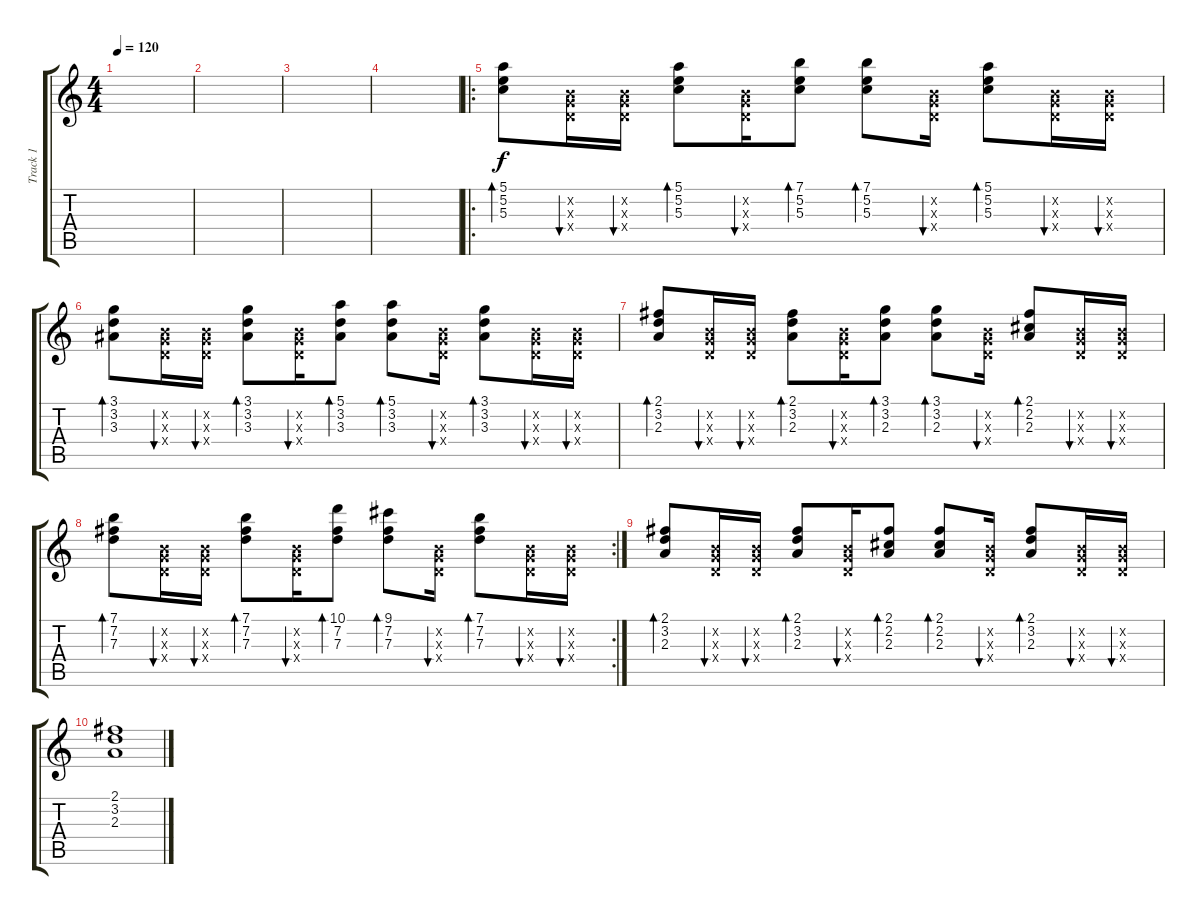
\track ("Track 1" "Track 1") {instrument acousticguitarsteel}
\staff {score tabs}
\tuning (E4 B3 G3 D3 A2 E2) {hide}
\ts (4 4)
\tempo 120
\clef g2
\ks c
|
|
|
|
\ro
(5.1 5.2 5.3).8{bd 60} (0.2{x} 0.3{x} 0.4{x}).16{bu 60} (0.2{x} 0.3{x} 0.4{x}).16{bu 60} (5.1 5.2 5.3).8{bd 60} (0.2{x} 0.3{x} 0.4{x}).16{bu 60} (7.1 5.2 5.3).8{bd 60} (7.1 5.2 5.3).8{bd 60} (0.2{x} 0.3{x} 0.4{x}).16{bu 60} (5.1 5.2 5.3).8{bd 60} (0.2{x} 0.3{x} 0.4{x}).16{bu 60} (0.2{x} 0.3{x} 0.4{x}).16{bu 60} |
(3.1 3.2 3.3).8{bd 60} (0.2{x} 0.3{x} 0.4{x}).16{bu 60} (0.2{x} 0.3{x} 0.4{x}).16{bu 60} (3.1 3.2 3.3).8{bd 60} (0.2{x} 0.3{x} 0.4{x}).16{bu 60} (5.1 3.2 3.3).8{bd 60} (5.1 3.2 3.3).8{bd 60} (0.2{x} 0.3{x} 0.4{x}).16{bu 60} (3.1 3.2 3.3).8{bd 60} (0.2{x} 0.3{x} 0.4{x}).16{bu 60} (0.2{x} 0.3{x} 0.4{x}).16{bu 60} |
(2.1 3.2 2.3).8{bd 60} (0.2{x} 0.3{x} 0.4{x}).16{bu 60} (0.2{x} 0.3{x} 0.4{x}).16{bu 60} (2.1 3.2 2.3).8{bd 60} (0.2{x} 0.3{x} 0.4{x}).16{bu 60} (3.1 3.2 2.3).8{bd 60} (3.1 3.2 2.3).8{bd 60} (0.2{x} 0.3{x} 0.4{x}).16{bu 60} (2.1 2.2 2.3).8{bd 60} (0.2{x} 0.3{x} 0.4{x}).16{bu 60} (0.2{x} 0.3{x} 0.4{x}).16{bu 60} |
\rc 2
(7.1 7.2 7.3).8{bd 60} (0.2{x} 0.3{x} 0.4{x}).16{bu 60} (0.2{x} 0.3{x} 0.4{x}).16{bu 60} (7.1 7.2 7.3).8{bd 60} (0.2{x} 0.3{x} 0.4{x}).16{bu 60} (10.1 7.2 7.3).8{bd 60} (9.1 7.2 7.3).8{bd 60} (0.2{x} 0.3{x} 0.4{x}).16{bu 60} (7.1 7.2 7.3).8{bd 60} (0.2{x} 0.3{x} 0.4{x}).16{bu 60} (0.2{x} 0.3{x} 0.4{x}).16{bu 60} |
(2.1 3.2 2.3).8{bd 60} (0.2{x} 0.3{x} 0.4{x}).16{bu 60} (0.2{x} 0.3{x} 0.4{x}).16{bu 60} (2.1 3.2 2.3).8{bd 60} (0.2{x} 0.3{x} 0.4{x}).16{bu 60} (2.1 2.2 2.3).8{bd 60} (2.1 2.2 2.3).8{bd 60} (0.2{x} 0.3{x} 0.4{x}).16{bu 60} (2.1 3.2 2.3).8{bd 60} (0.2{x} 0.3{x} 0.4{x}).16{bu 60} (0.2{x} 0.3{x} 0.4{x}).16{bu 60} |
(2.1 3.2 2.3).1
